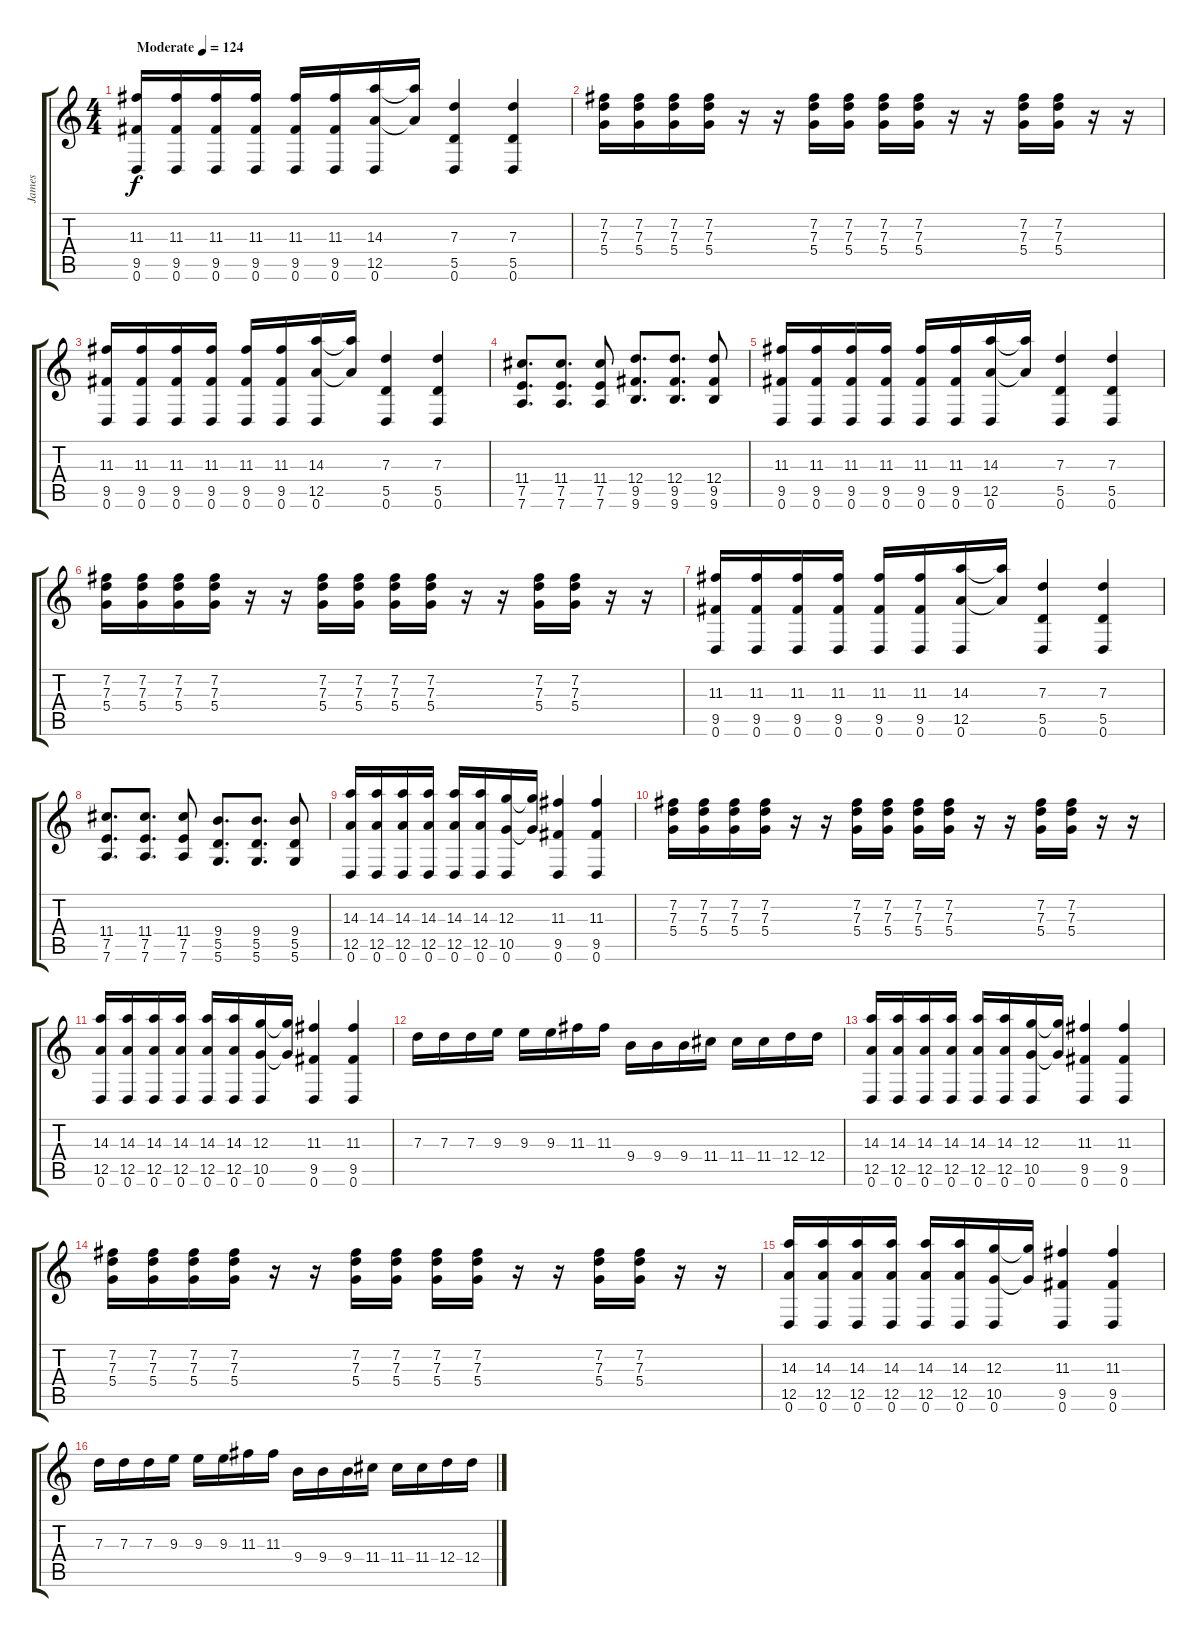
\track ("James" "James") {instrument distortionguitar}
\staff {score tabs}
\tuning (E4 B3 G3 D3 A2 D2) {hide}
\ts (4 4)
\tempo (124 "Moderate")
\clef g2
\ks c
(11.3 9.5 0.6).16{dy f instrument distortionguitar} (11.3 9.5 0.6).16 (11.3 9.5 0.6).16 (11.3 9.5 0.6).16 (11.3 9.5 0.6).16 (11.3 9.5 0.6).16 (14.3 12.5 0.6).16 (14.3{t} 12.5{t}).16 (7.3 5.5 0.6).4 (7.3 5.5 0.6).4 |
(7.2 7.3 5.4).16 (7.2 7.3 5.4).16 (7.2 7.3 5.4).16 (7.2 7.3 5.4).16 r.16 r.16 (7.2 7.3 5.4).16 (7.2 7.3 5.4).16 (7.2 7.3 5.4).16 (7.2 7.3 5.4).16 r.16 r.16 (7.2 7.3 5.4).16 (7.2 7.3 5.4).16 r.16 r.16 |
(11.3 9.5 0.6).16 (11.3 9.5 0.6).16 (11.3 9.5 0.6).16 (11.3 9.5 0.6).16 (11.3 9.5 0.6).16 (11.3 9.5 0.6).16 (14.3 12.5 0.6).16 (14.3{t} 12.5{t}).16 (7.3 5.5 0.6).4 (7.3 5.5 0.6).4 |
(11.4 7.5 7.6).8{d} (11.4 7.5 7.6).8{d} (11.4 7.5 7.6).8 (12.4 9.5 9.6).8{d} (12.4 9.5 9.6).8{d} (12.4 9.5 9.6).8 |
(11.3 9.5 0.6).16 (11.3 9.5 0.6).16 (11.3 9.5 0.6).16 (11.3 9.5 0.6).16 (11.3 9.5 0.6).16 (11.3 9.5 0.6).16 (14.3 12.5 0.6).16 (14.3{t} 12.5{t}).16 (7.3 5.5 0.6).4 (7.3 5.5 0.6).4 |
(7.2 7.3 5.4).16 (7.2 7.3 5.4).16 (7.2 7.3 5.4).16 (7.2 7.3 5.4).16 r.16 r.16 (7.2 7.3 5.4).16 (7.2 7.3 5.4).16 (7.2 7.3 5.4).16 (7.2 7.3 5.4).16 r.16 r.16 (7.2 7.3 5.4).16 (7.2 7.3 5.4).16 r.16 r.16 |
(11.3 9.5 0.6).16 (11.3 9.5 0.6).16 (11.3 9.5 0.6).16 (11.3 9.5 0.6).16 (11.3 9.5 0.6).16 (11.3 9.5 0.6).16 (14.3 12.5 0.6).16 (14.3{t} 12.5{t}).16 (7.3 5.5 0.6).4 (7.3 5.5 0.6).4 |
(11.4 7.5 7.6).8{d} (11.4 7.5 7.6).8{d} (11.4 7.5 7.6).8 (9.4 5.5 5.6).8{d} (9.4 5.5 5.6).8{d} (9.4 5.5 5.6).8 |
(14.3 12.5 0.6).16 (14.3 12.5 0.6).16 (14.3 12.5 0.6).16 (14.3 12.5 0.6).16 (14.3 12.5 0.6).16 (14.3 12.5 0.6).16 (12.3 10.5 0.6).16 (12.3{t} 10.5{t}).16 (11.3 9.5 0.6).4 (11.3 9.5 0.6).4 |
(7.2 7.3 5.4).16 (7.2 7.3 5.4).16 (7.2 7.3 5.4).16 (7.2 7.3 5.4).16 r.16 r.16 (7.2 7.3 5.4).16 (7.2 7.3 5.4).16 (7.2 7.3 5.4).16 (7.2 7.3 5.4).16 r.16 r.16 (7.2 7.3 5.4).16 (7.2 7.3 5.4).16 r.16 r.16 |
(14.3 12.5 0.6).16 (14.3 12.5 0.6).16 (14.3 12.5 0.6).16 (14.3 12.5 0.6).16 (14.3 12.5 0.6).16 (14.3 12.5 0.6).16 (12.3 10.5 0.6).16 (12.3{t} 10.5{t}).16 (11.3 9.5 0.6).4 (11.3 9.5 0.6).4 |
7.3.16 7.3.16 7.3.16 9.3.16 9.3.16 9.3.16 11.3.16 11.3.16 9.4.16 9.4.16 9.4.16 11.4.16 11.4.16 11.4.16 12.4.16 12.4.16 |
(14.3 12.5 0.6).16 (14.3 12.5 0.6).16 (14.3 12.5 0.6).16 (14.3 12.5 0.6).16 (14.3 12.5 0.6).16 (14.3 12.5 0.6).16 (12.3 10.5 0.6).16 (12.3{t} 10.5{t}).16 (11.3 9.5 0.6).4 (11.3 9.5 0.6).4 |
(7.2 7.3 5.4).16 (7.2 7.3 5.4).16 (7.2 7.3 5.4).16 (7.2 7.3 5.4).16 r.16 r.16 (7.2 7.3 5.4).16 (7.2 7.3 5.4).16 (7.2 7.3 5.4).16 (7.2 7.3 5.4).16 r.16 r.16 (7.2 7.3 5.4).16 (7.2 7.3 5.4).16 r.16 r.16 |
(14.3 12.5 0.6).16 (14.3 12.5 0.6).16 (14.3 12.5 0.6).16 (14.3 12.5 0.6).16 (14.3 12.5 0.6).16 (14.3 12.5 0.6).16 (12.3 10.5 0.6).16 (12.3{t} 10.5{t}).16 (11.3 9.5 0.6).4 (11.3 9.5 0.6).4 |
7.3.16 7.3.16 7.3.16 9.3.16 9.3.16 9.3.16 11.3.16 11.3.16 9.4.16 9.4.16 9.4.16 11.4.16 11.4.16 11.4.16 12.4.16 12.4.16
